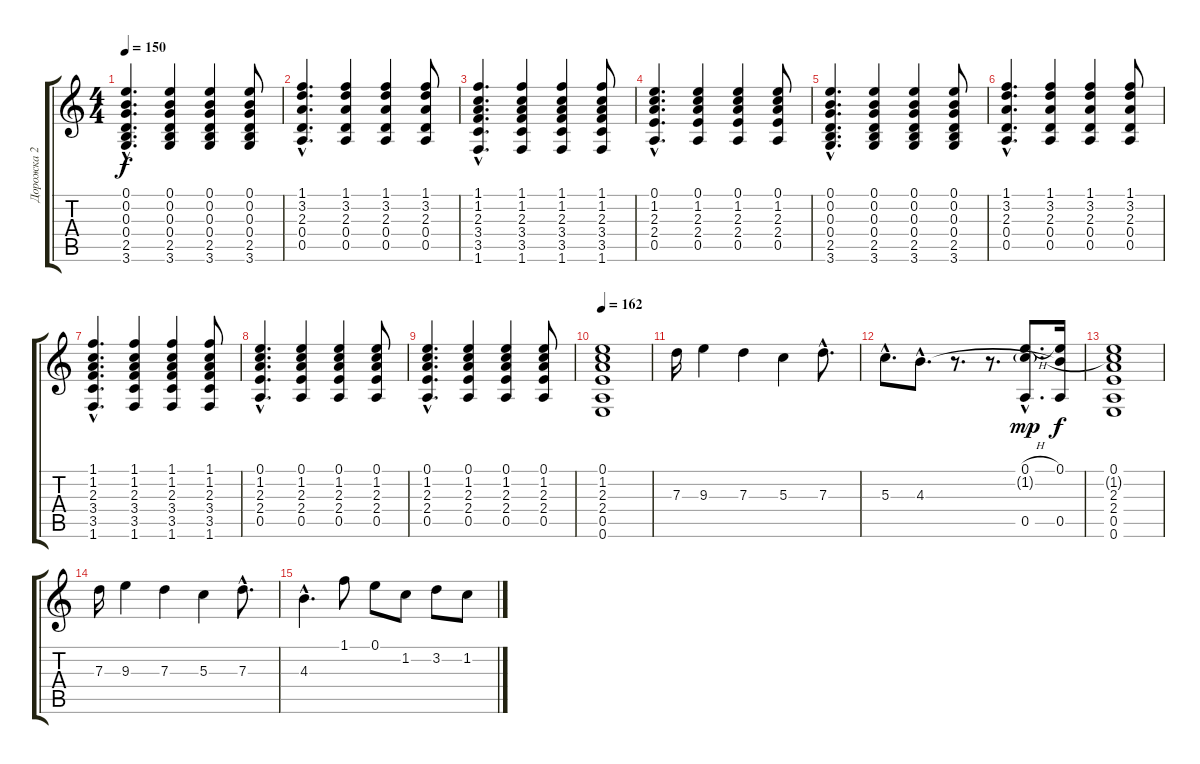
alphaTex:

\track ("Дорожка 2" "Дорожка 2") {instrument electricguitarclean}
\staff {score tabs}
\tuning (E4 B3 G3 D3 A2 E2) {hide}
\ts (4 4)
\tempo 150
\clef g2
\ks c
(0.1{hac} 0.2{hac} 0.3{hac} 0.4{hac} 2.5{hac} 3.6{hac}).4{d dy f} (0.1 0.2 0.3 0.4 2.5 3.6).4 (0.1 0.2 0.3 0.4 2.5 3.6).4 (0.1 0.2 0.3 0.4 2.5 3.6).8 |
(1.1{hac} 3.2{hac} 2.3{hac} 0.4{hac} 0.5{hac}).4{d} (1.1 3.2 2.3 0.4 0.5).4 (1.1 3.2 2.3 0.4 0.5).4 (1.1 3.2 2.3 0.4 0.5).8 |
(1.1{hac} 1.2{hac} 2.3{hac} 3.4{hac} 3.5{hac} 1.6{hac}).4{d} (1.1 1.2 2.3 3.4 3.5 1.6).4 (1.1 1.2 2.3 3.4 3.5 1.6).4 (1.1 1.2 2.3 3.4 3.5 1.6).8 |
(0.1{hac} 1.2{hac} 2.3{hac} 2.4{hac} 0.5{hac}).4{d} (0.1 1.2 2.3 2.4 0.5).4 (0.1 1.2 2.3 2.4 0.5).4 (0.1 1.2 2.3 2.4 0.5).8 |
(0.1{hac} 0.2{hac} 0.3{hac} 0.4{hac} 2.5{hac} 3.6{hac}).4{d} (0.1 0.2 0.3 0.4 2.5 3.6).4 (0.1 0.2 0.3 0.4 2.5 3.6).4 (0.1 0.2 0.3 0.4 2.5 3.6).8 |
(1.1{hac} 3.2{hac} 2.3{hac} 0.4{hac} 0.5{hac}).4{d} (1.1 3.2 2.3 0.4 0.5).4 (1.1 3.2 2.3 0.4 0.5).4 (1.1 3.2 2.3 0.4 0.5).8 |
(1.1{hac} 1.2{hac} 2.3{hac} 3.4{hac} 3.5{hac} 1.6{hac}).4{d} (1.1 1.2 2.3 3.4 3.5 1.6).4 (1.1 1.2 2.3 3.4 3.5 1.6).4 (1.1 1.2 2.3 3.4 3.5 1.6).8 |
(0.1{hac} 1.2{hac} 2.3{hac} 2.4{hac} 0.5{hac}).4{d} (0.1 1.2 2.3 2.4 0.5).4 (0.1 1.2 2.3 2.4 0.5).4 (0.1 1.2 2.3 2.4 0.5).8 |
(0.1{hac} 1.2{hac} 2.3{hac} 2.4{hac} 0.5{hac}).4{d} (0.1 1.2 2.3 2.4 0.5).4 (0.1 1.2 2.3 2.4 0.5).4 (0.1 1.2 2.3 2.4 0.5).8 |
\tempo 162
(0.1 1.2 2.3 2.4 0.5 0.6).1 |
7.3.16 9.3.4 7.3.4 5.3.4 7.3{hac}.8{d} |
5.3{hac}.8{d} 4.3{hac}.8{d} r.8{d} r.8{d} (0.1{h hac} 1.2{g hac} 0.5{hac}).8{d dy mp} (0.1 4.3{t} 0.5).16{dy f} |
(0.1 1.2{t} 2.3 2.4 0.5 0.6).1 |
7.3.16 9.3.4 7.3.4 5.3.4 7.3{hac}.8{d} |
4.3{hac}.4{d} 1.1.8 0.1.8 1.2.8 3.2.8 1.2.8
